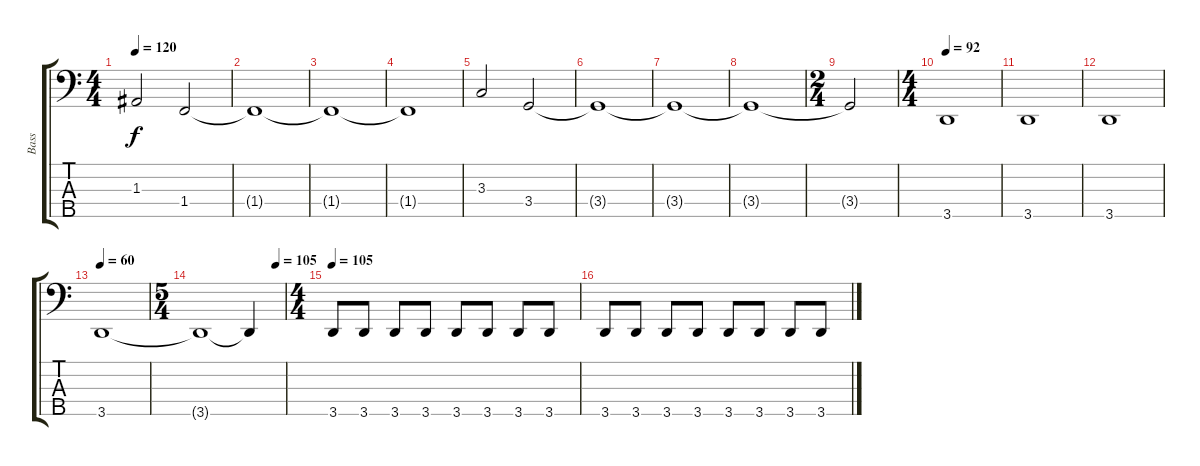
\track ("Bass" "Bass") {instrument electricbassfinger}
\staff {score tabs}
\tuning (G2 D2 A1 E1 B0) {hide}
\ts (4 4)
\tempo 120
\clef f4
\ks c
1.3.2{dy f} 1.4.2 |
1.4{t}.1 |
1.4{t}.1 |
1.4{t}.1 |
3.3.2 3.4.2 |
3.4{t}.1 |
3.4{t}.1 |
3.4{t}.1 |
\ts (2 4)
3.4{t}.2 |
\ts (4 4)
\tempo 92
3.5.1 |
3.5.1 |
3.5.1 |
\tempo 60
3.5.1 |
\ts (5 4)
\tempo (105 0.9)
3.5{t}.1 3.5{t}.4 |
\ts (4 4)
\tempo 105
3.5.8 3.5.8 3.5.8 3.5.8 3.5.8 3.5.8 3.5.8 3.5.8 |
3.5.8 3.5.8 3.5.8 3.5.8 3.5.8 3.5.8 3.5.8 3.5.8
